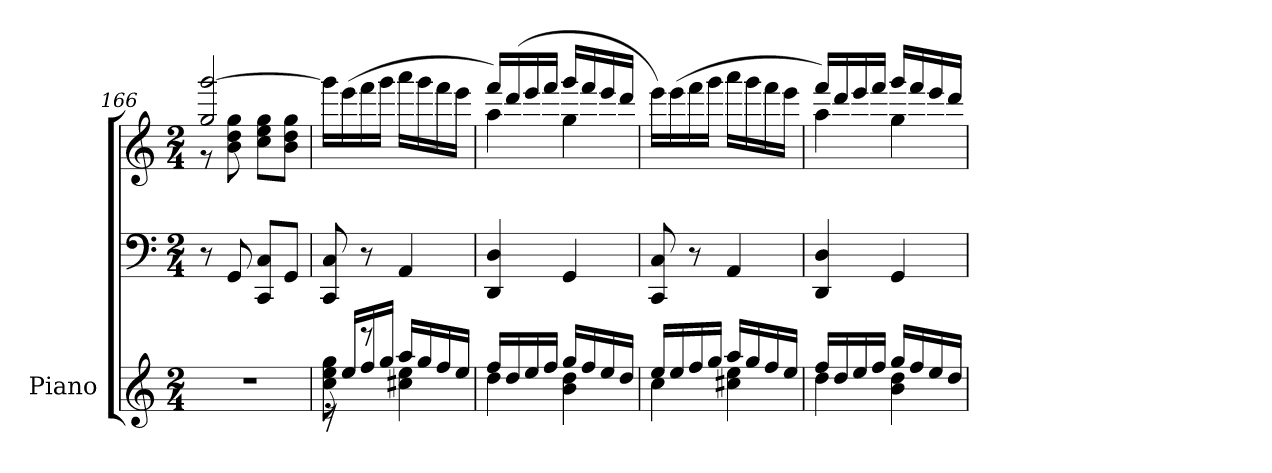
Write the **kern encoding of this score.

**kern	**kern	**kern
*part1	*part1	*part1
*staff3	*staff2	*staff1
*I"Piano	*	*
*I'Pno.	*	*
*clefG2	*clefF4	*clefG2
*k[]	*k[]	*k[]
*M2/4	*M2/4	*M2/4
=166	=166	=166
*	*	*^
2r	8r	2gg/ [2ggg/	8r
.	8GG/	.	8b\ 8dd\ 8gg\
.	8CC/ 8C/L	.	8cc\ 8ee\ 8gg\L
.	8GG/J	.	8b\ 8dd\ 8gg\J
*	*	*v	*v
=167	=167	=167
*^	*	*
8cc\ 8ee\ 8gg\	16r	8CC/ 8C/	16ggg\LL]
.	16ee/LL	.	(>16eee\
8r	16ff/	8r	16fff\
.	16gg/JJ	.	16ggg\JJ
4cc#X\ 4ee\	16aa/LL	4AA/	16aaa\LL
.	16gg/	.	16ggg\
.	16ff/	.	16fff\
.	16ee/JJ	.	16eee\JJ
=168	=168	=168	=168
*	*	*	*^
4dd\	16ff/LL	4DD/ 4D/	16fff/LL)	4aa\
.	16dd/	.	(>16ddd/	.
.	16ee/	.	16eee/	.
.	16ff/JJ	.	16fff/JJ	.
4b\ 4dd\	16gg/LL	4GG/	16ggg/LL	4gg\
.	16ff/	.	16fff/	.
.	16ee/	.	16eee/	.
.	16dd/JJ	.	16ddd/JJ	.
*	*	*	*v	*v
=169	=169	=169	=169
4cc\	16ee/LL	8CC/ 8C/	16eee\LL)
.	16ee/	.	(>16eee\
.	16ff/	8r	16fff\
.	16gg/JJ	.	16ggg\JJ
4cc#X\ 4ee\	16aa/LL	4AA/	16aaa\LL
.	16gg/	.	16ggg\
.	16ff/	.	16fff\
.	16ee/JJ	.	16eee\JJ
!!LO:LB:g=z
=170	=170	=170	=170
*	*	*	*^
4dd\	16ff/LL	4DD/ 4D/	16fff/LL)	4aa\
.	16dd/	.	16ddd/	.
.	16ee/	.	16eee/	.
.	16ff/JJ	.	16fff/JJ	.
4b\ 4dd\	16gg/LL	4GG/	16ggg/LL	4gg\
.	16ff/	.	16fff/	.
.	16ee/	.	16eee/	.
.	16dd/JJ	.	16ddd/JJ	.
*v	*v	*	*v	*v
=	=	=
*-	*-	*-
